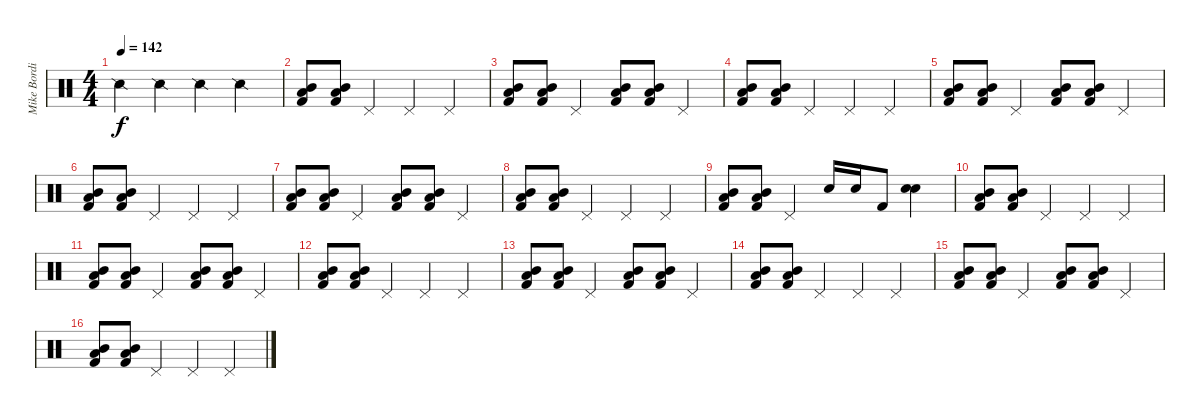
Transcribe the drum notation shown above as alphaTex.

\track ("Mike Bordin" "Mike Bordi") {instrument percussion}
\staff {score}
\articulation defaults
\ts (4 4)
\tempo 142
\clef neutral
\ks c "Snare (side stick) 2".4{dy f} "Snare (side stick) 2".4 "Snare (side stick) 2".4 "Snare (side stick) 2".4
|
("Mid Tom (hit)" "Low Tom (hit)" "Kick (hit) 2").8 ("Mid Tom (hit)" "Low Tom (hit)" "Kick (hit) 2").8 "Pedal Hi-Hat (hit)".4 "Pedal Hi-Hat (hit)".4 "Pedal Hi-Hat (hit)".4 |
("Mid Tom (hit)" "Low Tom (hit)" "Kick (hit) 2").8 ("Mid Tom (hit)" "Low Tom (hit)" "Kick (hit) 2").8 "Pedal Hi-Hat (hit)".4 ("Mid Tom (hit)" "Low Tom (hit)" "Kick (hit) 2").8 ("Mid Tom (hit)" "Low Tom (hit)" "Kick (hit) 2").8 "Pedal Hi-Hat (hit)".4 |
("Mid Tom (hit)" "Low Tom (hit)" "Kick (hit) 2").8 ("Mid Tom (hit)" "Low Tom (hit)" "Kick (hit) 2").8 "Pedal Hi-Hat (hit)".4 "Pedal Hi-Hat (hit)".4 "Pedal Hi-Hat (hit)".4 |
("Mid Tom (hit)" "Low Tom (hit)" "Kick (hit) 2").8 ("Mid Tom (hit)" "Low Tom (hit)" "Kick (hit) 2").8 "Pedal Hi-Hat (hit)".4 ("Mid Tom (hit)" "Low Tom (hit)" "Kick (hit) 2").8 ("Mid Tom (hit)" "Low Tom (hit)" "Kick (hit) 2").8 "Pedal Hi-Hat (hit)".4 |
("Mid Tom (hit)" "Low Tom (hit)" "Kick (hit) 2").8 ("Mid Tom (hit)" "Low Tom (hit)" "Kick (hit) 2").8 "Pedal Hi-Hat (hit)".4 "Pedal Hi-Hat (hit)".4 "Pedal Hi-Hat (hit)".4 |
("Mid Tom (hit)" "Low Tom (hit)" "Kick (hit) 2").8 ("Mid Tom (hit)" "Low Tom (hit)" "Kick (hit) 2").8 "Pedal Hi-Hat (hit)".4 ("Mid Tom (hit)" "Low Tom (hit)" "Kick (hit) 2").8 ("Mid Tom (hit)" "Low Tom (hit)" "Kick (hit) 2").8 "Pedal Hi-Hat (hit)".4 |
("Mid Tom (hit)" "Low Tom (hit)" "Kick (hit) 2").8 ("Mid Tom (hit)" "Low Tom (hit)" "Kick (hit) 2").8 "Pedal Hi-Hat (hit)".4 "Pedal Hi-Hat (hit)".4 "Pedal Hi-Hat (hit)".4 |
("Mid Tom (hit)" "Low Tom (hit)" "Kick (hit) 2").8 ("Mid Tom (hit)" "Low Tom (hit)" "Kick (hit) 2").8 "Pedal Hi-Hat (hit)".4 "Snare (hit) 2".16 "Snare (hit) 2".16 "Kick (hit) 2".8 ("Snare (hit) 2" "Snare (hit) 2").4{bd 480} |
("Mid Tom (hit)" "Low Tom (hit)" "Kick (hit) 2").8 ("Mid Tom (hit)" "Low Tom (hit)" "Kick (hit) 2").8 "Pedal Hi-Hat (hit)".4 "Pedal Hi-Hat (hit)".4 "Pedal Hi-Hat (hit)".4 |
("Mid Tom (hit)" "Low Tom (hit)" "Kick (hit) 2").8 ("Mid Tom (hit)" "Low Tom (hit)" "Kick (hit) 2").8 "Pedal Hi-Hat (hit)".4 ("Mid Tom (hit)" "Low Tom (hit)" "Kick (hit) 2").8 ("Mid Tom (hit)" "Low Tom (hit)" "Kick (hit) 2").8 "Pedal Hi-Hat (hit)".4 |
("Mid Tom (hit)" "Low Tom (hit)" "Kick (hit) 2").8 ("Mid Tom (hit)" "Low Tom (hit)" "Kick (hit) 2").8 "Pedal Hi-Hat (hit)".4 "Pedal Hi-Hat (hit)".4 "Pedal Hi-Hat (hit)".4 |
("Mid Tom (hit)" "Low Tom (hit)" "Kick (hit) 2").8 ("Mid Tom (hit)" "Low Tom (hit)" "Kick (hit) 2").8 "Pedal Hi-Hat (hit)".4 ("Mid Tom (hit)" "Low Tom (hit)" "Kick (hit) 2").8 ("Mid Tom (hit)" "Low Tom (hit)" "Kick (hit) 2").8 "Pedal Hi-Hat (hit)".4 |
("Mid Tom (hit)" "Low Tom (hit)" "Kick (hit) 2").8 ("Mid Tom (hit)" "Low Tom (hit)" "Kick (hit) 2").8 "Pedal Hi-Hat (hit)".4 "Pedal Hi-Hat (hit)".4 "Pedal Hi-Hat (hit)".4 |
("Mid Tom (hit)" "Low Tom (hit)" "Kick (hit) 2").8 ("Mid Tom (hit)" "Low Tom (hit)" "Kick (hit) 2").8 "Pedal Hi-Hat (hit)".4 ("Mid Tom (hit)" "Low Tom (hit)" "Kick (hit) 2").8 ("Mid Tom (hit)" "Low Tom (hit)" "Kick (hit) 2").8 "Pedal Hi-Hat (hit)".4 |
("Mid Tom (hit)" "Low Tom (hit)" "Kick (hit) 2").8 ("Mid Tom (hit)" "Low Tom (hit)" "Kick (hit) 2").8 "Pedal Hi-Hat (hit)".4 "Pedal Hi-Hat (hit)".4 "Pedal Hi-Hat (hit)".4
